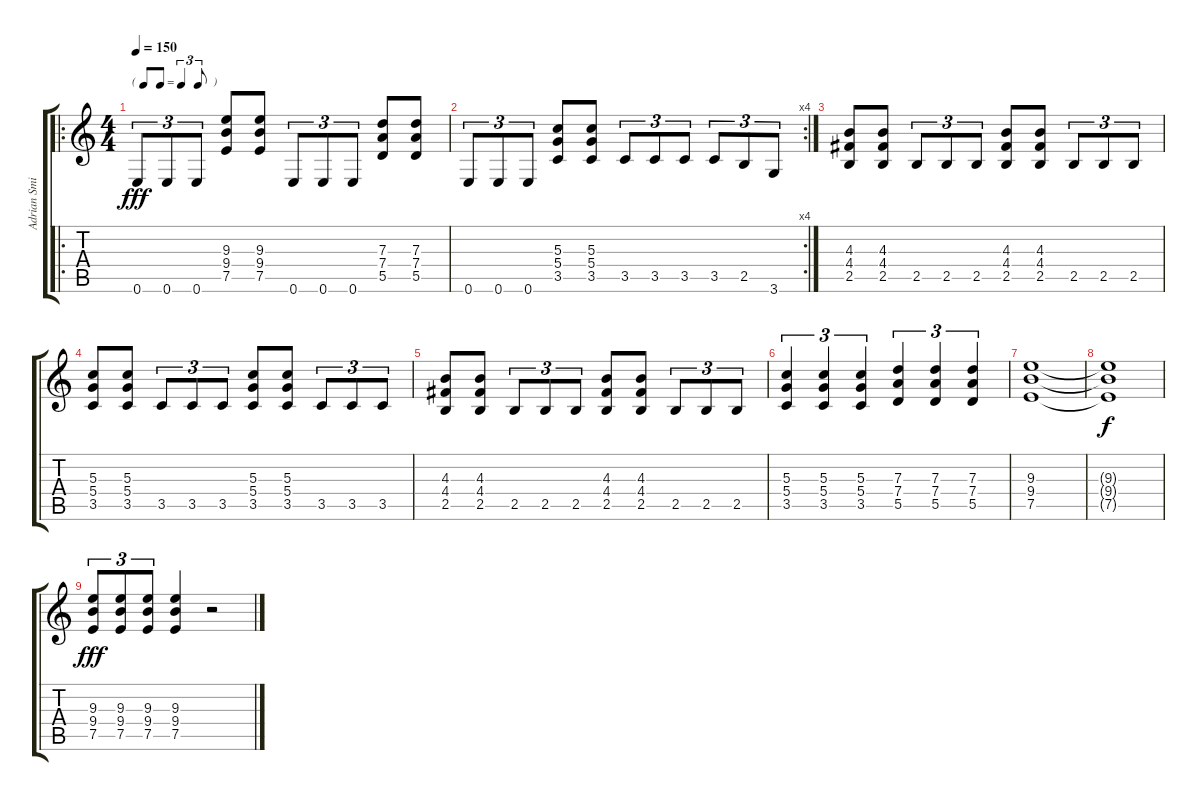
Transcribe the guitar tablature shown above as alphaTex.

\track ("Adrian Smith" "Adrian Smi") {instrument overdrivenguitar}
\staff {score tabs}
\tuning (E4 B3 G3 D3 A2 E2) {hide}
\ro
\ts (4 4)
\tf triplet8th
\tempo 150
\clef g2
\ks c
0.6.8{tu (3 2) dy fff} 0.6.8{tu (3 2)} 0.6.8{tu (3 2)} (9.3 9.4 7.5).8 (9.3 9.4 7.5).8 0.6.8{tu (3 2)} 0.6.8{tu (3 2)} 0.6.8{tu (3 2)} (7.3 7.4 5.5).8 (7.3 7.4 5.5).8 |
\rc 4
0.6.8{tu (3 2)} 0.6.8{tu (3 2)} 0.6.8{tu (3 2)} (5.3 5.4 3.5).8 (5.3 5.4 3.5).8 3.5.8{tu (3 2)} 3.5.8{tu (3 2)} 3.5.8{tu (3 2)} 3.5.8{tu (3 2)} 2.5.8{tu (3 2)} 3.6.8{tu (3 2)} |
(4.3 4.4 2.5).8 (4.3 4.4 2.5).8 2.5.8{tu (3 2)} 2.5.8{tu (3 2)} 2.5.8{tu (3 2)} (4.3 4.4 2.5).8 (4.3 4.4 2.5).8 2.5.8{tu (3 2)} 2.5.8{tu (3 2)} 2.5.8{tu (3 2)} |
(5.3 5.4 3.5).8 (5.3 5.4 3.5).8 3.5.8{tu (3 2)} 3.5.8{tu (3 2)} 3.5.8{tu (3 2)} (5.3 5.4 3.5).8 (5.3 5.4 3.5).8 3.5.8{tu (3 2)} 3.5.8{tu (3 2)} 3.5.8{tu (3 2)} |
(4.3 4.4 2.5).8 (4.3 4.4 2.5).8 2.5.8{tu (3 2)} 2.5.8{tu (3 2)} 2.5.8{tu (3 2)} (4.3 4.4 2.5).8 (4.3 4.4 2.5).8 2.5.8{tu (3 2)} 2.5.8{tu (3 2)} 2.5.8{tu (3 2)} |
(5.3 5.4 3.5).4{tu (3 2)} (5.3 5.4 3.5).4{tu (3 2)} (5.3 5.4 3.5).4{tu (3 2)} (7.3 7.4 5.5).4{tu (3 2)} (7.3 7.4 5.5).4{tu (3 2)} (7.3 7.4 5.5).4{tu (3 2)} |
(9.3 9.4 7.5).1 |
(9.3{t} 9.4{t} 7.5{t}).1{dy f} |
(9.3 9.4 7.5).8{tu (3 2) dy fff} (9.3 9.4 7.5).8{tu (3 2)} (9.3 9.4 7.5).8{tu (3 2)} (9.3 9.4 7.5).4 r.2
